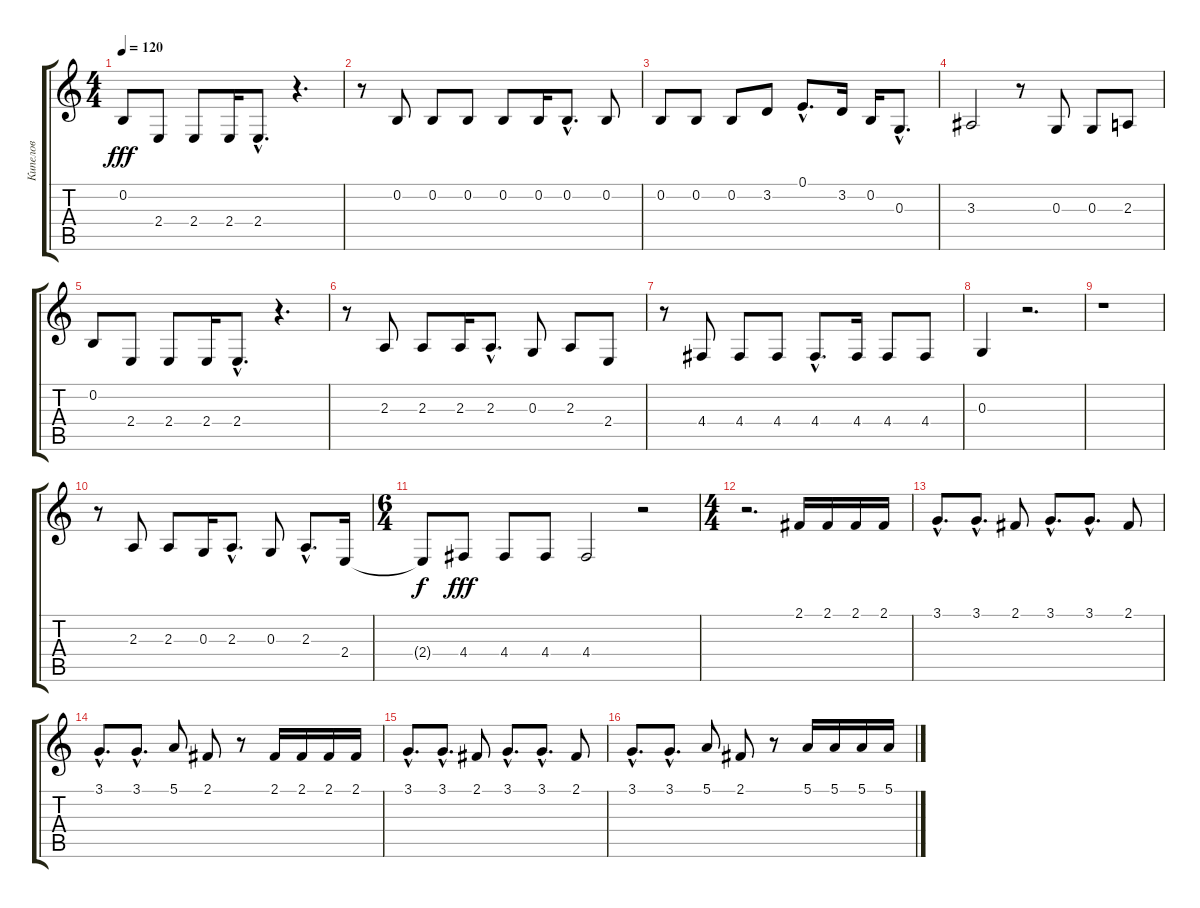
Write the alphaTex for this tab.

\track ("Кипелов" "Кипелов") {instrument violin}
\staff {score tabs}
\tuning (E4 B3 G3 D3 A2 E2) {hide}
\ts (4 4)
\tempo 120
\clef g2
\ks c
0.2.8{dy fff} 2.4.8 2.4.8 2.4.16 2.4{hac}.8{d} r.4{d} |
r.8 0.2.8 0.2.8 0.2.8 0.2.8 0.2.16 0.2{hac}.8{d} 0.2.8 |
0.2.8 0.2.8 0.2.8 3.2.8 0.1{hac}.8{d} 3.2.16 0.2.16 0.3{hac}.8{d} |
3.3.2 r.8 0.3.8 0.3.8 2.3.8 |
0.2.8 2.4.8 2.4.8 2.4.16 2.4{hac}.8{d} r.4{d} |
r.8 2.3.8 2.3.8 2.3.16 2.3{hac}.8{d} 0.3.8 2.3.8 2.4.8 |
r.8 4.4.8 4.4.8 4.4.8 4.4{hac}.8{d} 4.4.16 4.4.8 4.4.8 |
0.3.4 r.2{d} |
r.1 |
r.8 2.3.8 2.3.8 0.3.16 2.3{hac}.8{d} 0.3.8 2.3{hac}.8{d} 2.4.16 |
\ts (6 4)
2.4{t}.8{dy f} 4.4.8{dy fff} 4.4.8 4.4.8 4.4.2 r.2 |
\ts (4 4)
r.2{d} 2.1.16 2.1.16 2.1.16 2.1.16 |
3.1{hac}.8{d} 3.1{hac}.8{d} 2.1.8 3.1{hac}.8{d} 3.1{hac}.8{d} 2.1.8 |
3.1{hac}.8{d} 3.1{hac}.8{d} 5.1.8 2.1.8 r.8 2.1.16 2.1.16 2.1.16 2.1.16 |
3.1{hac}.8{d} 3.1{hac}.8{d} 2.1.8 3.1{hac}.8{d} 3.1{hac}.8{d} 2.1.8 |
3.1{hac}.8{d} 3.1{hac}.8{d} 5.1.8 2.1.8 r.8 5.1.16 5.1.16 5.1.16 5.1.16
